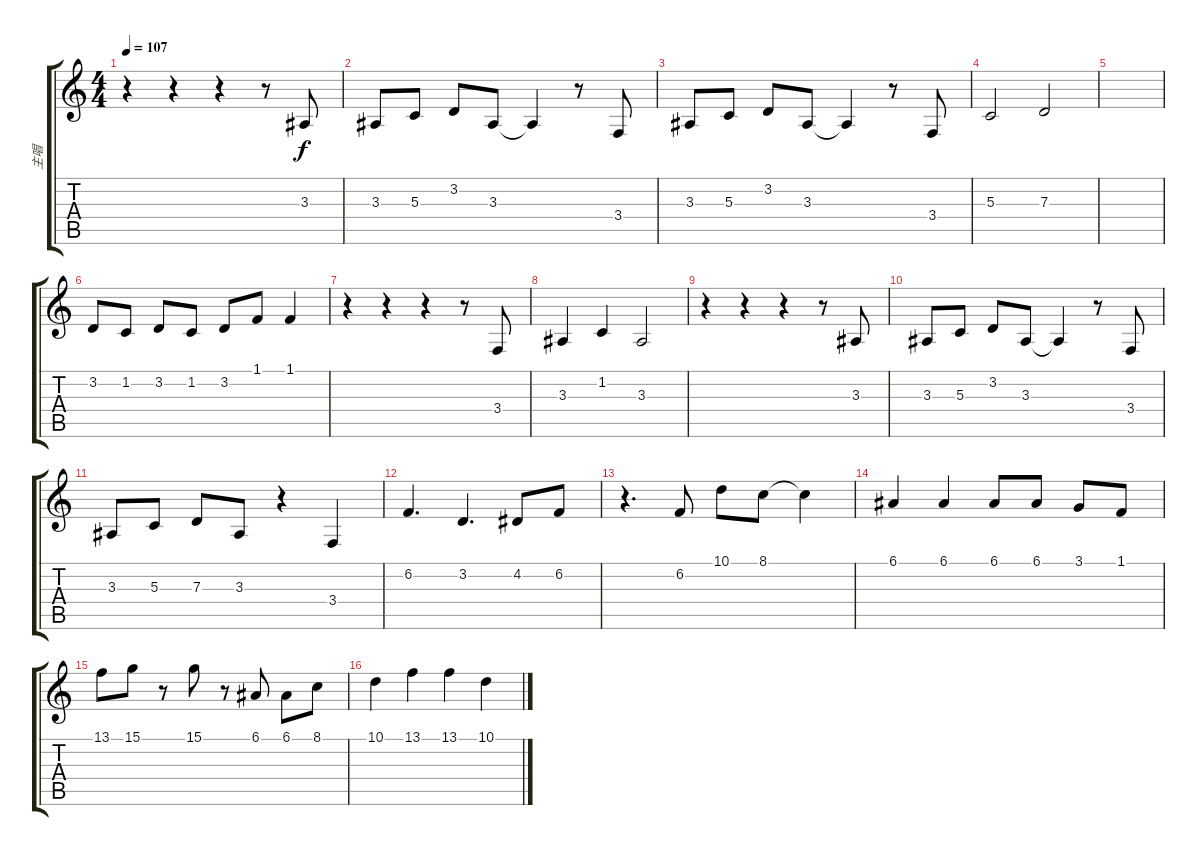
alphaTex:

\track ("主唱" "主唱") {instrument violin}
\staff {score tabs}
\tuning (E4 B3 G3 D3 A2 E2) {hide}
\ts (4 4)
\tempo 107
\clef g2
\ks c
r.4{dy f} r.4 r.4 r.8 3.3.8 |
3.3.8 5.3.8 3.2.8 3.3.8 3.3{t}.4 r.8 3.4.8 |
3.3.8 5.3.8 3.2.8 3.3.8 3.3{t}.4 r.8 3.4.8 |
5.3.2 7.3.2 |
|
3.2.8 1.2.8 3.2.8 1.2.8 3.2.8 1.1.8 1.1.4 |
r.4 r.4 r.4 r.8 3.4.8 |
3.3.4 1.2.4 3.3.2 |
r.4 r.4 r.4 r.8 3.3.8 |
3.3.8 5.3.8 3.2.8 3.3.8 3.3{t}.4 r.8 3.4.8 |
3.3.8 5.3.8 7.3.8 3.3.8 r.4 3.4.4 |
6.2.4{d} 3.2.4{d} 4.2.8 6.2.8 |
r.4{d} 6.2.8 10.1.8 8.1.8 8.1{t}.4 |
6.1.4 6.1.4 6.1.8 6.1.8 3.1.8 1.1.8 |
13.1.8 15.1.8 r.8 15.1.8 r.8 6.1.8 6.1.8 8.1.8 |
10.1.4 13.1.4 13.1.4 10.1.4
